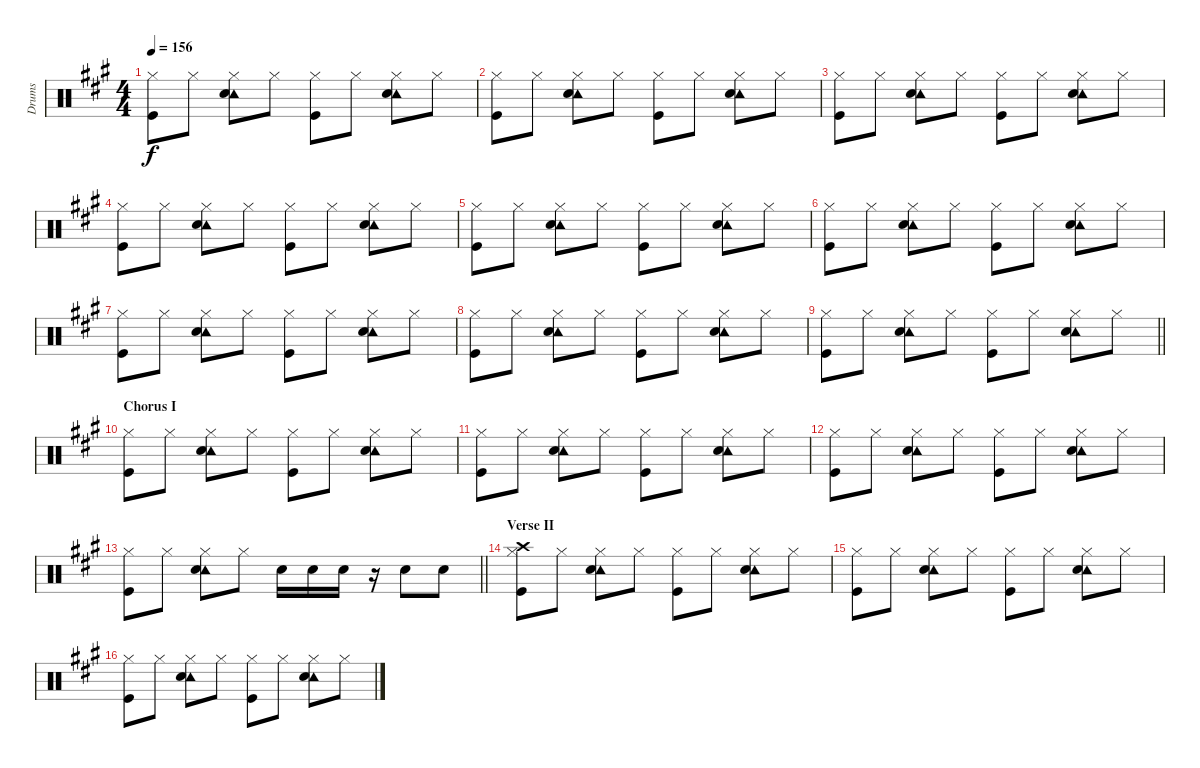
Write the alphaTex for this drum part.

\track ("Drums" "Drums") {instrument percussion}
\staff {score}
\articulation defaults
\ts (4 4)
\tempo 156
\clef neutral
\ks a
("Hi-Hat (closed)" "Kick (hit)").8{dy f} "Hi-Hat (closed)".8 ("Hi-Hat (closed)" "Tambourine (hit)" "Electric Snare (hit)").8 "Hi-Hat (closed)".8 ("Hi-Hat (closed)" "Kick (hit)").8 "Hi-Hat (closed)".8 ("Hi-Hat (closed)" "Tambourine (hit)" "Electric Snare (hit)").8 "Hi-Hat (closed)".8 |
("Hi-Hat (closed)" "Kick (hit)").8 "Hi-Hat (closed)".8 ("Hi-Hat (closed)" "Tambourine (hit)" "Electric Snare (hit)").8 "Hi-Hat (closed)".8 ("Hi-Hat (closed)" "Kick (hit)").8 "Hi-Hat (closed)".8 ("Hi-Hat (closed)" "Tambourine (hit)" "Electric Snare (hit)").8 "Hi-Hat (closed)".8 |
("Hi-Hat (closed)" "Kick (hit)").8 "Hi-Hat (closed)".8 ("Hi-Hat (closed)" "Tambourine (hit)" "Electric Snare (hit)").8 "Hi-Hat (closed)".8 ("Hi-Hat (closed)" "Kick (hit)").8 "Hi-Hat (closed)".8 ("Hi-Hat (closed)" "Tambourine (hit)" "Electric Snare (hit)").8 "Hi-Hat (closed)".8 |
("Hi-Hat (closed)" "Kick (hit)").8 "Hi-Hat (closed)".8 ("Hi-Hat (closed)" "Tambourine (hit)" "Electric Snare (hit)").8 "Hi-Hat (closed)".8 ("Hi-Hat (closed)" "Kick (hit)").8 "Hi-Hat (closed)".8 ("Hi-Hat (closed)" "Tambourine (hit)" "Electric Snare (hit)").8 "Hi-Hat (closed)".8 |
("Hi-Hat (closed)" "Kick (hit)").8 "Hi-Hat (closed)".8 ("Hi-Hat (closed)" "Tambourine (hit)" "Electric Snare (hit)").8 "Hi-Hat (closed)".8 ("Hi-Hat (closed)" "Kick (hit)").8 "Hi-Hat (closed)".8 ("Hi-Hat (closed)" "Tambourine (hit)" "Electric Snare (hit)").8 "Hi-Hat (closed)".8 |
("Hi-Hat (closed)" "Kick (hit)").8 "Hi-Hat (closed)".8 ("Hi-Hat (closed)" "Tambourine (hit)" "Electric Snare (hit)").8 "Hi-Hat (closed)".8 ("Hi-Hat (closed)" "Kick (hit)").8 "Hi-Hat (closed)".8 ("Hi-Hat (closed)" "Tambourine (hit)" "Electric Snare (hit)").8 "Hi-Hat (closed)".8 |
("Hi-Hat (closed)" "Kick (hit)").8 "Hi-Hat (closed)".8 ("Hi-Hat (closed)" "Tambourine (hit)" "Electric Snare (hit)").8 "Hi-Hat (closed)".8 ("Hi-Hat (closed)" "Kick (hit)").8 "Hi-Hat (closed)".8 ("Hi-Hat (closed)" "Tambourine (hit)" "Electric Snare (hit)").8 "Hi-Hat (closed)".8 |
("Hi-Hat (closed)" "Kick (hit)").8 "Hi-Hat (closed)".8 ("Hi-Hat (closed)" "Tambourine (hit)" "Electric Snare (hit)").8 "Hi-Hat (closed)".8 ("Hi-Hat (closed)" "Kick (hit)").8 "Hi-Hat (closed)".8 ("Hi-Hat (closed)" "Tambourine (hit)" "Electric Snare (hit)").8 "Hi-Hat (closed)".8 |
\barLineRight lightlight
("Hi-Hat (closed)" "Kick (hit)").8 "Hi-Hat (closed)".8 ("Hi-Hat (closed)" "Tambourine (hit)" "Electric Snare (hit)").8 "Hi-Hat (closed)".8 ("Hi-Hat (closed)" "Kick (hit)").8 "Hi-Hat (closed)".8 ("Hi-Hat (closed)" "Tambourine (hit)" "Electric Snare (hit)").8 "Hi-Hat (closed)".8 |
\section ("" "Chorus I")
("Hi-Hat (closed)" "Kick (hit)").8 "Hi-Hat (closed)".8 ("Hi-Hat (closed)" "Tambourine (hit)" "Electric Snare (hit)").8 "Hi-Hat (closed)".8 ("Hi-Hat (closed)" "Kick (hit)").8 "Hi-Hat (closed)".8 ("Hi-Hat (closed)" "Tambourine (hit)" "Electric Snare (hit)").8 "Hi-Hat (closed)".8 |
("Hi-Hat (closed)" "Kick (hit)").8 "Hi-Hat (closed)".8 ("Hi-Hat (closed)" "Tambourine (hit)" "Electric Snare (hit)").8 "Hi-Hat (closed)".8 ("Hi-Hat (closed)" "Kick (hit)").8 "Hi-Hat (closed)".8 ("Hi-Hat (closed)" "Tambourine (hit)" "Electric Snare (hit)").8 "Hi-Hat (closed)".8 |
("Hi-Hat (closed)" "Kick (hit)").8 "Hi-Hat (closed)".8 ("Hi-Hat (closed)" "Tambourine (hit)" "Electric Snare (hit)").8 "Hi-Hat (closed)".8 ("Hi-Hat (closed)" "Kick (hit)").8 "Hi-Hat (closed)".8 ("Hi-Hat (closed)" "Tambourine (hit)" "Electric Snare (hit)").8 "Hi-Hat (closed)".8 |
\barLineRight lightlight
("Hi-Hat (closed)" "Kick (hit)").8 "Hi-Hat (closed)".8 ("Hi-Hat (closed)" "Tambourine (hit)" "Electric Snare (hit)").8 "Hi-Hat (closed)".8 "Electric Snare (hit)".16 "Electric Snare (hit)".16 "Electric Snare (hit)".16 r.16 "Electric Snare (hit)".8 "Electric Snare (hit)".8 |
\section ("" "Verse II")
("Hi-Hat (closed)" "Crash high (hit)" "Kick (hit)").8 "Hi-Hat (closed)".8 ("Hi-Hat (closed)" "Tambourine (hit)" "Electric Snare (hit)").8 "Hi-Hat (closed)".8 ("Hi-Hat (closed)" "Kick (hit)").8 "Hi-Hat (closed)".8 ("Hi-Hat (closed)" "Tambourine (hit)" "Electric Snare (hit)").8 "Hi-Hat (closed)".8 |
("Hi-Hat (closed)" "Kick (hit)").8 "Hi-Hat (closed)".8 ("Hi-Hat (closed)" "Tambourine (hit)" "Electric Snare (hit)").8 "Hi-Hat (closed)".8 ("Hi-Hat (closed)" "Kick (hit)").8 "Hi-Hat (closed)".8 ("Hi-Hat (closed)" "Tambourine (hit)" "Electric Snare (hit)").8 "Hi-Hat (closed)".8 |
("Hi-Hat (closed)" "Kick (hit)").8 "Hi-Hat (closed)".8 ("Hi-Hat (closed)" "Tambourine (hit)" "Electric Snare (hit)").8 "Hi-Hat (closed)".8 ("Hi-Hat (closed)" "Kick (hit)").8 "Hi-Hat (closed)".8 ("Hi-Hat (closed)" "Tambourine (hit)" "Electric Snare (hit)").8 "Hi-Hat (closed)".8
